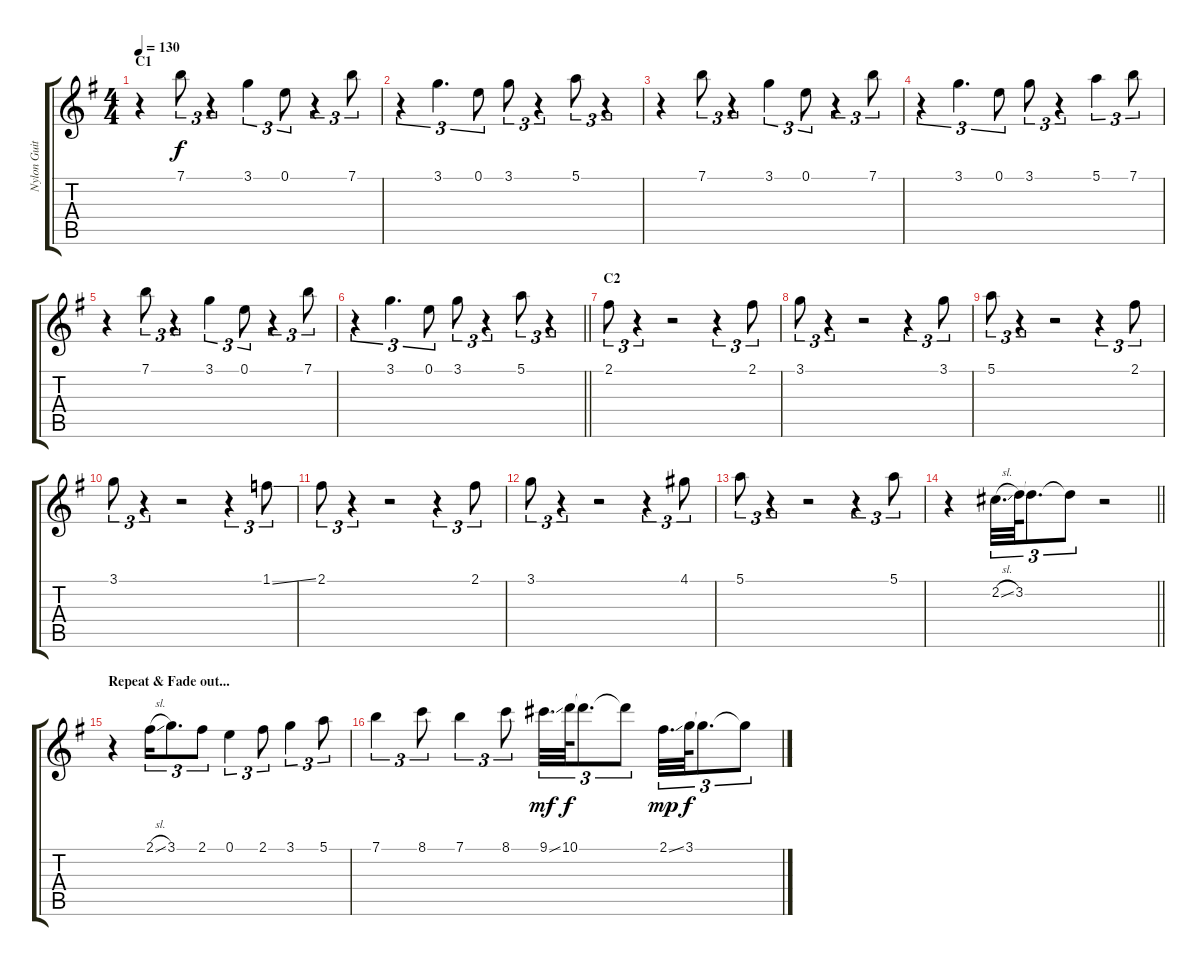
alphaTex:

\track ("Nylon Guitar" "Nylon Guit") {instrument acousticguitarnylon}
\staff {score tabs}
\tuning (E4 B3 G3 D3 A2 E2) {hide}
\ts (4 4)
\section ("" "C1")
\tempo 130
\clef g2
\ks g
r.4{dy f} 7.1.8{tu (3 2)} r.4{tu (3 2)} 3.1.4{tu (3 2)} 0.1.8{tu (3 2)} r.4{tu (3 2)} 7.1.8{tu (3 2)} |
r.4{tu (3 2)} 3.1.4{d tu (3 2)} 0.1.8{tu (3 2)} 3.1.8{tu (3 2)} r.4{tu (3 2)} 5.1.8{tu (3 2)} r.4{tu (3 2)} |
r.4 7.1.8{tu (3 2)} r.4{tu (3 2)} 3.1.4{tu (3 2)} 0.1.8{tu (3 2)} r.4{tu (3 2)} 7.1.8{tu (3 2)} |
r.4{tu (3 2)} 3.1.4{d tu (3 2)} 0.1.8{tu (3 2)} 3.1.8{tu (3 2)} r.4{tu (3 2)} 5.1.4{tu (3 2)} 7.1.8{tu (3 2)} |
r.4 7.1.8{tu (3 2)} r.4{tu (3 2)} 3.1.4{tu (3 2)} 0.1.8{tu (3 2)} r.4{tu (3 2)} 7.1.8{tu (3 2)} |
\barLineRight lightlight
r.4{tu (3 2)} 3.1.4{d tu (3 2)} 0.1.8{tu (3 2)} 3.1.8{tu (3 2)} r.4{tu (3 2)} 5.1.8{tu (3 2)} r.4{tu (3 2)} |
\section ("" "C2")
2.1.8{tu (3 2)} r.4{tu (3 2)} r.2 r.4{tu (3 2)} 2.1.8{tu (3 2)} |
3.1.8{tu (3 2)} r.4{tu (3 2)} r.2 r.4{tu (3 2)} 3.1.8{tu (3 2)} |
5.1.8{tu (3 2)} r.4{tu (3 2)} r.2 r.4{tu (3 2)} 2.1.8{tu (3 2)} |
3.1.8{tu (3 2)} r.4{tu (3 2)} r.2 r.4{tu (3 2)} 1.1{ss}.8{tu (3 2)} |
2.1.8{tu (3 2)} r.4{tu (3 2)} r.2 r.4{tu (3 2)} 2.1.8{tu (3 2)} |
3.1.8{tu (3 2)} r.4{tu (3 2)} r.2 r.4{tu (3 2)} 4.1.8{tu (3 2)} |
5.1.8{tu (3 2)} r.4{tu (3 2)} r.2 r.4{tu (3 2)} 5.1.8{tu (3 2)} |
\barLineRight lightlight
r.4 2.2{sl}.32{d tu (3 2)} 3.2.64{tu (3 2)} 3.2{t}.8{d tu (3 2)} 3.2{t}.8{tu (3 2)} r.2 |
\section ("" "Repeat & Fade out...")
r.4 2.1{sl}.16{tu (3 2)} 3.1.8{d tu (3 2)} 2.1.8{tu (3 2)} 0.1.4{tu (3 2)} 2.1.8{tu (3 2)} 3.1.4{tu (3 2)} 5.1.8{tu (3 2)} |
7.1.4{tu (3 2)} 8.1.8{tu (3 2)} 7.1.4{tu (3 2)} 8.1.8{tu (3 2)} 9.1{ss}.32{d tu (3 2) dy mf} 10.1.64{tu (3 2) dy f} 10.1{t}.8{d tu (3 2)} 10.1{t}.8{tu (3 2)} 2.1{ss}.32{d tu (3 2) dy mp} 3.1.64{tu (3 2) dy f} 3.1{t}.8{d tu (3 2)} 3.1{t}.8{tu (3 2)}
